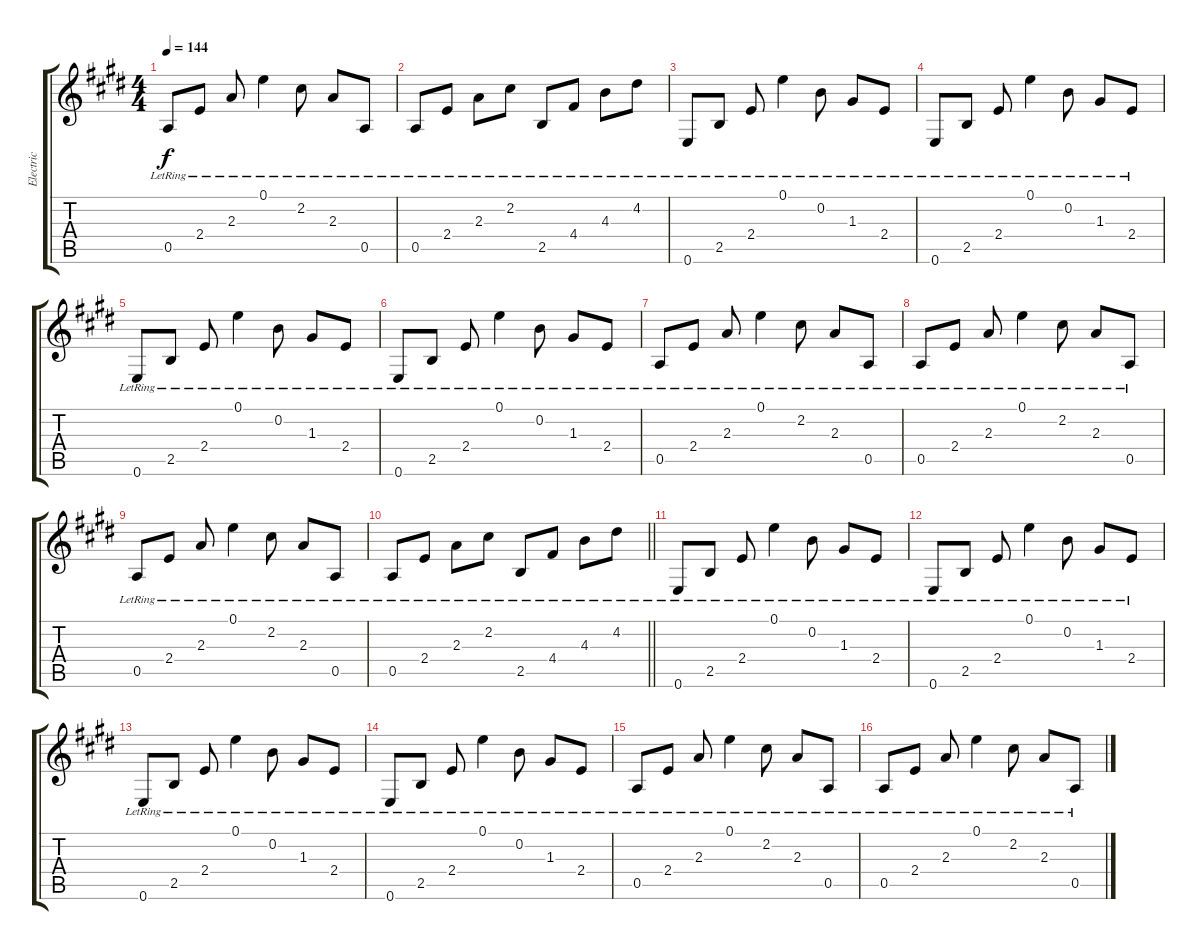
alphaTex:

\track ("Electric" "Electric") {instrument electricguitarjazz}
\staff {score tabs}
\tuning (E4 B3 G3 D3 A2 E2) {hide}
\ts (4 4)
\tempo 144
\clef g2
\ks e
0.5{lr}.8{dy f} 2.4{lr}.8 2.3{lr}.8 0.1{lr}.4 2.2{lr}.8 2.3{lr}.8 0.5{lr}.8 |
0.5{lr}.8 2.4{lr}.8 2.3{lr}.8 2.2{lr}.8 2.5{lr}.8 4.4{lr}.8 4.3{lr}.8 4.2{lr}.8 |
0.6{lr}.8 2.5{lr}.8 2.4{lr}.8 0.1{lr}.4 0.2{lr}.8 1.3{lr}.8 2.4{lr}.8 |
0.6{lr}.8 2.5{lr}.8 2.4{lr}.8 0.1{lr}.4 0.2{lr}.8 1.3{lr}.8 2.4{lr}.8 |
0.6{lr}.8 2.5{lr}.8 2.4{lr}.8 0.1{lr}.4 0.2{lr}.8 1.3{lr}.8 2.4{lr}.8 |
0.6{lr}.8 2.5{lr}.8 2.4{lr}.8 0.1{lr}.4 0.2{lr}.8 1.3{lr}.8 2.4{lr}.8 |
0.5{lr}.8 2.4{lr}.8 2.3{lr}.8 0.1{lr}.4 2.2{lr}.8 2.3{lr}.8 0.5{lr}.8 |
0.5{lr}.8 2.4{lr}.8 2.3{lr}.8 0.1{lr}.4 2.2{lr}.8 2.3{lr}.8 0.5{lr}.8 |
0.5{lr}.8 2.4{lr}.8 2.3{lr}.8 0.1{lr}.4 2.2{lr}.8 2.3{lr}.8 0.5{lr}.8 |
\barLineRight lightlight
0.5{lr}.8 2.4{lr}.8 2.3{lr}.8 2.2{lr}.8 2.5{lr}.8 4.4{lr}.8 4.3{lr}.8 4.2{lr}.8 |
0.6{lr}.8 2.5{lr}.8 2.4{lr}.8 0.1{lr}.4 0.2{lr}.8 1.3{lr}.8 2.4{lr}.8 |
0.6{lr}.8 2.5{lr}.8 2.4{lr}.8 0.1{lr}.4 0.2{lr}.8 1.3{lr}.8 2.4{lr}.8 |
0.6{lr}.8 2.5{lr}.8 2.4{lr}.8 0.1{lr}.4 0.2{lr}.8 1.3{lr}.8 2.4{lr}.8 |
0.6{lr}.8 2.5{lr}.8 2.4{lr}.8 0.1{lr}.4 0.2{lr}.8 1.3{lr}.8 2.4{lr}.8 |
0.5{lr}.8 2.4{lr}.8 2.3{lr}.8 0.1{lr}.4 2.2{lr}.8 2.3{lr}.8 0.5{lr}.8 |
0.5{lr}.8 2.4{lr}.8 2.3{lr}.8 0.1{lr}.4 2.2{lr}.8 2.3{lr}.8 0.5{lr}.8
